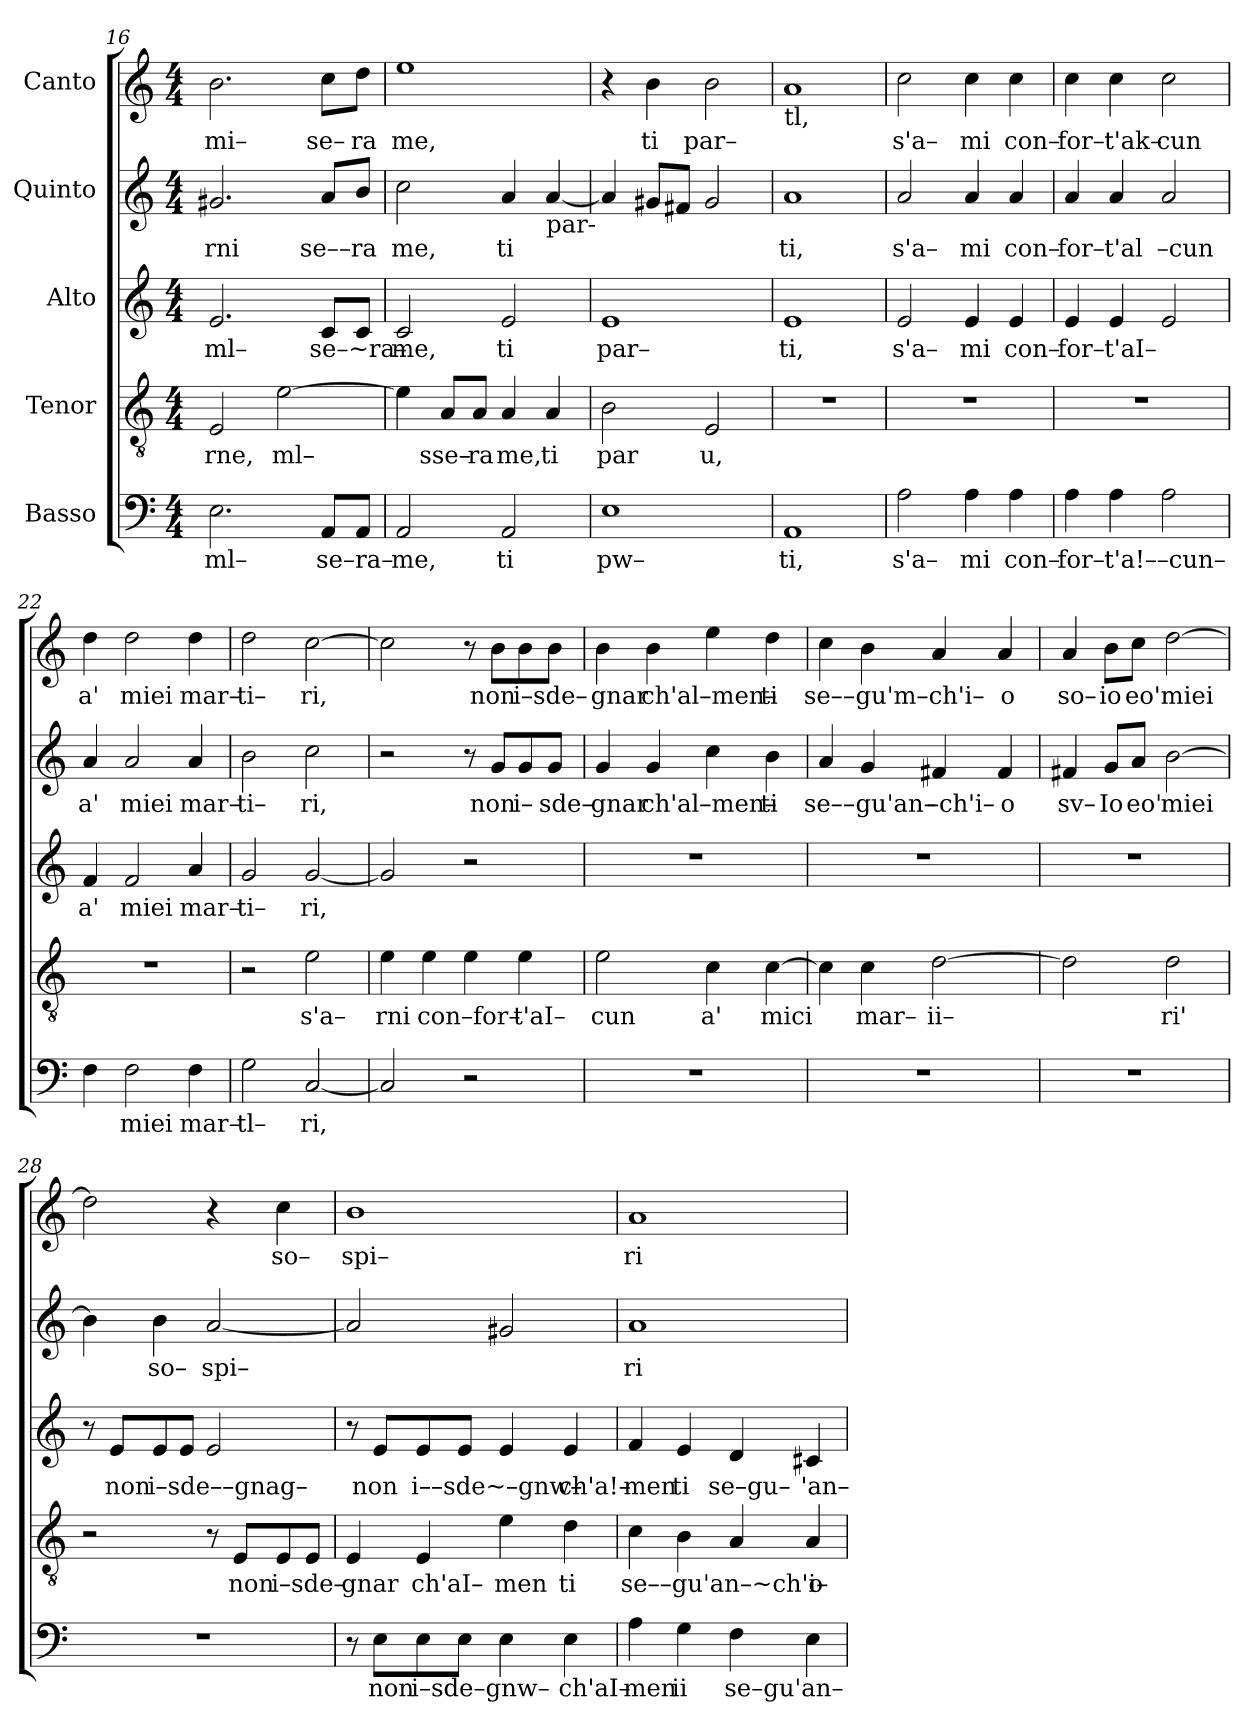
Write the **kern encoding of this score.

**kern	**text	**kern	**text	**kern	**text	**kern	**text	**kern	**text
*part5	*part5	*part4	*part4	*part3	*part3	*part2	*part2	*part1	*part1
*staff5	*staff5	*staff4	*staff4	*staff3	*staff3	*staff2	*staff2	*staff1	*staff1
*I"Basso	*	*I"Tenor	*	*I"Alto	*	*I"Quinto	*	*I"Canto	*
*clefF4	*	*clefGv2	*	*clefG2	*	*clefG2	*	*clefG2	*
*k[]	*	*k[]	*	*k[]	*	*k[]	*	*k[]	*
*M4/4	*	*M4/4	*	*M4/4	*	*M4/4	*	*M4/4	*
=16	=16	=16	=16	=16	=16	=16	=16	=16	=16
!	!LO:LY:b	!	!LO:LY:b	!	!LO:LY:b	!	!LO:LY:b	!	!LO:LY:b
2.E\	ml–	2E/	rne,	2.e/	ml–	2.g#X/	rni	2.b\	mi–
!	!	!	!LO:LY:b	!	!	!	!	!	!
.	.	[2e\	ml–	.	.	.	.	.	.
!	!LO:LY:b	!	!	!	!LO:LY:b	!	!LO:LY:b	!	!LO:LY:b
8AA/L	se–ra–	.	.	8c/L	se–~ra–	8a/L	se––	8cc\L	se–
!	!	!	!	!	!	!	!LO:LY:b	!	!LO:LY:b
8AA/J	.	.	.	8c/J	.	8b/J	ra	8dd\J	ra
=17	=17	=17	=17	=17	=17	=17	=17	=17	=17
!	!LO:LY:b	!	!	!	!LO:LY:b	!	!LO:LY:b	!	!LO:LY:b
2AA/	me,	4e\]	.	2c/	me,	2cc\	me,	1ee	me,
!	!	!	!LO:LY:b	!	!	!	!	!	!
.	.	8A/L	sse–	.	.	.	.	.	.
!	!	!	!LO:LY:b	!	!	!	!	!	!
.	.	8A/J	ra	.	.	.	.	.	.
!	!LO:LY:b	!	!LO:LY:b	!	!LO:LY:b	!	!LO:LY:b	!	!
2AA/	ti	4A/	me,	2e/	ti	4a/	ti	.	.
!	!	!	!	!	!	!LO:TX:b:t=par-	!	!	!
!	!	!	!LO:LY:b	!	!	!	!	!	!
.	.	4A/	ti	.	.	[4a/	.	.	.
=18	=18	=18	=18	=18	=18	=18	=18	=18	=18
!	!LO:LY:b	!	!LO:LY:b	!	!LO:LY:b	!	!	!	!
1E	pw–	2B\	par	1e	par–	4a/]	.	4r	.
!	!	!	!	!	!	!	!	!	!LO:LY:b
.	.	.	.	.	.	8g#X/L	.	4b\	ti
.	.	.	.	.	.	8f#X/J	.	.	.
!	!	!	!LO:LY:b	!	!	!	!	!	!LO:LY:b
.	.	2E/	u,	.	.	2g#/	.	2b\	par–
=19	=19	=19	=19	=19	=19	=19	=19	=19	=19
!	!	!	!	!	!	!	!	!LO:TX:b:t=tl,	!
!	!LO:LY:b	!	!	!	!LO:LY:b	!	!LO:LY:b	!	!
1AA	ti,	1r	.	1e	ti,	1a	ti,	1a	.
=20	=20	=20	=20	=20	=20	=20	=20	=20	=20
!	!LO:LY:b	!	!	!	!LO:LY:b	!	!LO:LY:b	!	!LO:LY:b
2A\	s'a–	1r	.	2e/	s'a–	2a/	s'a–	2cc\	s'a–
!	!LO:LY:b	!	!	!	!LO:LY:b	!	!LO:LY:b	!	!LO:LY:b
4A\	mi	.	.	4e/	mi	4a/	mi	4cc\	mi
!	!LO:LY:b	!	!	!	!LO:LY:b	!	!LO:LY:b	!	!LO:LY:b
4A\	con–	.	.	4e/	con–	4a/	con–	4cc\	con–
=21	=21	=21	=21	=21	=21	=21	=21	=21	=21
!	!LO:LY:b	!	!	!	!LO:LY:b	!	!LO:LY:b	!	!LO:LY:b
4A\	for–	1r	.	4e/	for–	4a/	for–	4cc\	for–
!	!LO:LY:b	!	!	!	!LO:LY:b	!	!LO:LY:b	!	!LO:LY:b
4A\	t'a!–	.	.	4e/	t'aI–	4a/	t'al	4cc\	t'ak–
!	!LO:LY:b	!	!	!	!	!	!LO:LY:b	!	!LO:LY:b
2A\	–cun–	.	.	2e/	.	2a/	–cun	2cc\	cun
=22	=22	=22	=22	=22	=22	=22	=22	=22	=22
!	!	!	!	!	!LO:LY:b	!	!LO:LY:b	!	!LO:LY:b
4F\	.	1r	.	4f/	a'	4a/	a'	4dd\	a'
!	!LO:LY:b	!	!	!	!LO:LY:b	!	!LO:LY:b	!	!LO:LY:b
2F\	miei	.	.	2f/	miei	2a/	miei	2dd\	miei
!	!LO:LY:b	!	!	!	!LO:LY:b	!	!LO:LY:b	!	!LO:LY:b
4F\	mar–	.	.	4a/	mar–	4a/	mar–	4dd\	mar–
=23	=23	=23	=23	=23	=23	=23	=23	=23	=23
!	!LO:LY:b	!	!	!	!LO:LY:b	!	!LO:LY:b	!	!LO:LY:b
2G\	tl–	2r	.	2g/	ti–	2b\	ti–	2dd\	ti–
!	!LO:LY:b	!	!LO:LY:b	!	!LO:LY:b	!	!LO:LY:b	!	!LO:LY:b
[2C/	ri,	2e\	s'a–	[2g/	ri,	2cc\	ri,	[2cc\	ri,
=24	=24	=24	=24	=24	=24	=24	=24	=24	=24
!	!	!	!LO:LY:b	!	!	!	!	!	!
2C/]	.	4e\	rni	2g/]	.	2r	.	2cc\]	.
!	!	!	!LO:LY:b	!	!	!	!	!	!
.	.	4e\	con–for–	.	.	.	.	.	.
2r	.	4e\	.	2r	.	8r	.	8r	.
!	!	!	!	!	!	!	!LO:LY:b	!	!LO:LY:b
.	.	.	.	.	.	8g/L	non	8b\L	non
!	!	!	!LO:LY:b	!	!	!	!LO:LY:b	!	!LO:LY:b
.	.	4e\	t'aI–	.	.	8g/	i–	8b\	i–sde–
!	!	!	!	!	!	!	!LO:LY:b	!	!
.	.	.	.	.	.	8g/J	sde–	8b\J	.
=25	=25	=25	=25	=25	=25	=25	=25	=25	=25
!	!	!	!LO:LY:b	!	!	!	!LO:LY:b	!	!LO:LY:b
1r	.	2e\	cun	1r	.	4g/	gnar	4b\	gnar
!	!	!	!	!	!	!	!LO:LY:b	!	!LO:LY:b
.	.	.	.	.	.	4g/	ch'al–men–	4b\	ch'al–men–
!	!	!	!LO:LY:b	!	!	!	!	!	!
.	.	4c\	a'	.	.	4cc\	.	4ee\	.
!	!	!	!LO:LY:b	!	!	!	!LO:LY:b	!	!LO:LY:b
.	.	[4c\	mici	.	.	4b\	ti	4dd\	ti
=26	=26	=26	=26	=26	=26	=26	=26	=26	=26
!	!	!	!	!	!	!	!LO:LY:b	!	!LO:LY:b
1r	.	4c\]	.	1r	.	4a/	se––	4cc\	se––
!	!	!	!LO:LY:b	!	!	!	!LO:LY:b	!	!LO:LY:b
.	.	4c\	mar–	.	.	4g/	gu'an–	4b\	gu'm–ch'i–
!	!	!	!LO:LY:b	!	!	!	!LO:LY:b	!	!
.	.	[2d\	ii–	.	.	4f#X/	–ch'i–	4a/	.
!	!	!	!	!	!	!	!LO:LY:b	!	!LO:LY:b
.	.	.	.	.	.	4f#/	o	4a/	o
=27	=27	=27	=27	=27	=27	=27	=27	=27	=27
!	!	!	!	!	!	!	!LO:LY:b	!	!LO:LY:b
1r	.	2d\]	.	1r	.	4f#X/	sv–	4a/	so–
!	!	!	!	!	!	!	!LO:LY:b	!	!LO:LY:b
.	.	.	.	.	.	8g/L	Io	8b\L	io
!	!	!	!	!	!	!	!LO:LY:b	!	!LO:LY:b
.	.	.	.	.	.	8a/J	eo'	8cc\J	eo'
!	!	!	!LO:LY:b	!	!	!	!LO:LY:b	!	!LO:LY:b
.	.	2d\	ri'	.	.	[2b\	miei	[2dd\	miei
=28	=28	=28	=28	=28	=28	=28	=28	=28	=28
1r	.	2r	.	8r	.	4b\]	.	2dd\]	.
!	!	!	!	!	!LO:LY:b	!	!	!	!
.	.	.	.	8e/L	non	.	.	.	.
!	!	!	!	!	!LO:LY:b	!	!LO:LY:b	!	!
.	.	.	.	8e/	i–sde––gnag–	4b\	so–	.	.
.	.	.	.	8e/J	.	.	.	.	.
!	!	!	!	!	!	!	!LO:LY:b	!	!
.	.	8r	.	2e/	.	[2a/	spi–	4r	.
!	!	!	!LO:LY:b	!	!	!	!	!	!
.	.	8E/L	non	.	.	.	.	.	.
!	!	!	!LO:LY:b	!	!	!	!	!	!LO:LY:b
.	.	8E/	i–sde–	.	.	.	.	4cc\	so–
.	.	8E/J	.	.	.	.	.	.	.
=29	=29	=29	=29	=29	=29	=29	=29	=29	=29
!	!	!	!LO:LY:b	!	!	!	!	!	!LO:LY:b
8r	.	4E/	gnar	8r	.	2a/]	.	1b	spi–
!	!LO:LY:b	!	!	!	!LO:LY:b	!	!	!	!
8E\L	non	.	.	8e/L	non	.	.	.	.
!	!LO:LY:b	!	!LO:LY:b	!	!LO:LY:b	!	!	!	!
8E\	i–sde–gnw–	4E/	ch'aI–	8e/	i––sde~–gnw–	.	.	.	.
8E\J	.	.	.	8e/J	.	.	.	.	.
!	!	!	!LO:LY:b	!	!	!	!	!	!
4E\	.	4e\	men	4e/	.	2g#X/	.	.	.
!	!LO:LY:b	!	!LO:LY:b	!	!LO:LY:b	!	!	!	!
4E\	ch'aI–	4d\	ti	4e/	ch'a!–	.	.	.	.
=30	=30	=30	=30	=30	=30	=30	=30	=30	=30
!	!LO:LY:b	!	!LO:LY:b	!	!LO:LY:b	!	!LO:LY:b	!	!LO:LY:b
4A\	men	4c\	se––	4f/	men	1a	ri	1a	ri
!	!LO:LY:b	!	!LO:LY:b	!	!LO:LY:b	!	!	!	!
4G\	ii	4B\	gu'an–~ch'i–	4e/	ti	.	.	.	.
!	!LO:LY:b	!	!	!	!LO:LY:b	!	!	!	!
4F\	se–gu'an–	4A/	.	4d/	se–gu–	.	.	.	.
!	!	!	!LO:LY:b	!	!LO:LY:b	!	!	!	!
4E\	.	4A/	o	4c#X/	'an–	.	.	.	.
=	=	=	=	=	=	=	=	=	=
*-	*-	*-	*-	*-	*-	*-	*-	*-	*-
